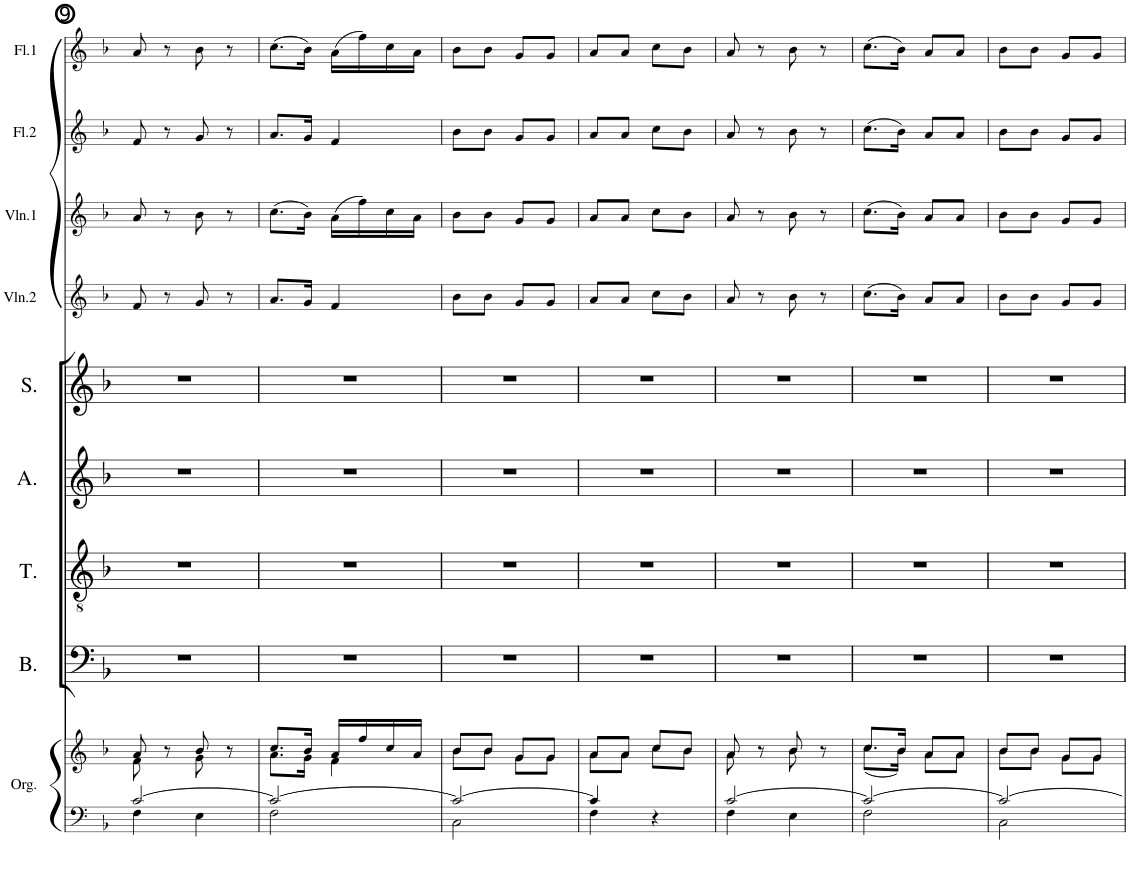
**kern	**kern	**kern	**kern	**kern	**kern	**kern	**kern	**kern	**kern
*part9	*part9	*part8	*part7	*part6	*part5	*part4	*part3	*part2	*part1
*staff10	*staff9	*staff8	*staff7	*staff6	*staff5	*staff4	*staff3	*staff2	*staff1
*I"Orgue	*	*I"Bass	*I"Ténor	*I"Alto	*I"Soprano	*I"Violon 2	*I"Violon 1	*I"Flûte 2	*I"Flûte 1
*I'Org.	*	*I'B.	*I'T.	*I'A.	*I'S.	*I'Vln.2	*I'Vln.1	*I'Fl.2	*I'Fl.1
!!LO:PB:g=z
*clefF4	*clefG2	*clefF4	*clefGv2	*clefG2	*clefG2	*clefG2	*clefG2	*clefG2	*clefG2
*k[b-]	*k[b-]	*k[b-]	*k[b-]	*k[b-]	*k[b-]	*k[b-]	*k[b-]	*k[b-]	*k[b-]
*M2/4	*M2/4	*M2/4	*M2/4	*M2/4	*M2/4	*M2/4	*M2/4	*M2/4	*M2/4
=9	=9	=9	=9	=9	=9	=9	=9	=9	=9
*^	*^	*	*	*	*	*	*	*	*
[2c/	4F\	8a/	8f\	2r	2r	2r	2r	8f/	8a/	8f/	8a/
.	.	8r	8ryy	.	.	.	.	8r	8r	8r	8r
.	4E\	8b-/	8g\	.	.	.	.	8g/	8b-\	8g/	8b-\
.	.	8r	8ryy	.	.	.	.	8r	8r	8r	8r
=10	=10	=10	=10	=10	=10	=10	=10	=10	=10	=10	=10
2c/_	2F\	8.cc/L	8.a\L	2r	2r	2r	2r	8.a/L	(8.cc\L	8.a/L	(8.cc\L
.	.	16b-/Jk	16g\Jk	.	.	.	.	16g/Jk	16b-\Jk)	16g/Jk	16b-\Jk)
.	.	16a/LL	4f\	.	.	.	.	4f/	(16a\LL	4f/	(16a\LL
.	.	16ff/	.	.	.	.	.	.	16ff\)	.	16ff\)
.	.	16cc/	.	.	.	.	.	.	16cc\	.	16cc\
.	.	16a/JJ	.	.	.	.	.	.	16a\JJ	.	16a\JJ
=11	=11	=11	=11	=11	=11	=11	=11	=11	=11	=11	=11
2c/_	2C\	8b-/L	8b-\L	2r	2r	2r	2r	8b-\L	8b-\L	8b-\L	8b-\L
.	.	8b-/J	8b-\J	.	.	.	.	8b-\J	8b-\J	8b-\J	8b-\J
.	.	8g/L	8g\L	.	.	.	.	8g/L	8g/L	8g/L	8g/L
.	.	8g/J	8g\J	.	.	.	.	8g/J	8g/J	8g/J	8g/J
=12	=12	=12	=12	=12	=12	=12	=12	=12	=12	=12	=12
4c/]	4F\	8a/L	8a\L	2r	2r	2r	2r	8a/L	8a/L	8a/L	8a/L
.	.	8a/J	8a\J	.	.	.	.	8a/J	8a/J	8a/J	8a/J
4r	4ryy	8cc/L	8cc\L	.	.	.	.	8cc\L	8cc\L	8cc\L	8cc\L
.	.	8b-/J	8b-\J	.	.	.	.	8b-\J	8b-\J	8b-\J	8b-\J
=13	=13	=13	=13	=13	=13	=13	=13	=13	=13	=13	=13
[2c/	4F\	8a/	8a\	2r	2r	2r	2r	8a/	8a/	8a/	8a/
.	.	8r	8ryy	.	.	.	.	8r	8r	8r	8r
.	4E\	8b-/	8b-\	.	.	.	.	8b-\	8b-\	8b-\	8b-\
.	.	8r	8ryy	.	.	.	.	8r	8r	8r	8r
=14	=14	=14	=14	=14	=14	=14	=14	=14	=14	=14	=14
2c/_	2F\	8.cc/L	(8.cc\L	2r	2r	2r	2r	(8.cc\L	(8.cc\L	(8.cc\L	(8.cc\L
.	.	16b-/Jk	16b-\Jk)	.	.	.	.	16b-\Jk)	16b-\Jk)	16b-\Jk)	16b-\Jk)
.	.	8a/L	8a\L	.	.	.	.	8a/L	8a/L	8a/L	8a/L
.	.	8a/J	8a\J	.	.	.	.	8a/J	8a/J	8a/J	8a/J
=15	=15	=15	=15	=15	=15	=15	=15	=15	=15	=15	=15
2c/_	2C\	8b-/L	8b-\L	2r	2r	2r	2r	8b-\L	8b-\L	8b-\L	8b-\L
.	.	8b-/J	8b-\J	.	.	.	.	8b-\J	8b-\J	8b-\J	8b-\J
.	.	8g/L	8g\L	.	.	.	.	8g/L	8g/L	8g/L	8g/L
.	.	8g/J	8g\J	.	.	.	.	8g/J	8g/J	8g/J	8g/J
*v	*v	*	*	*	*	*	*	*	*	*	*
*	*v	*v	*	*	*	*	*	*	*	*
=	=	=	=	=	=	=	=	=	=
*-	*-	*-	*-	*-	*-	*-	*-	*-	*-
